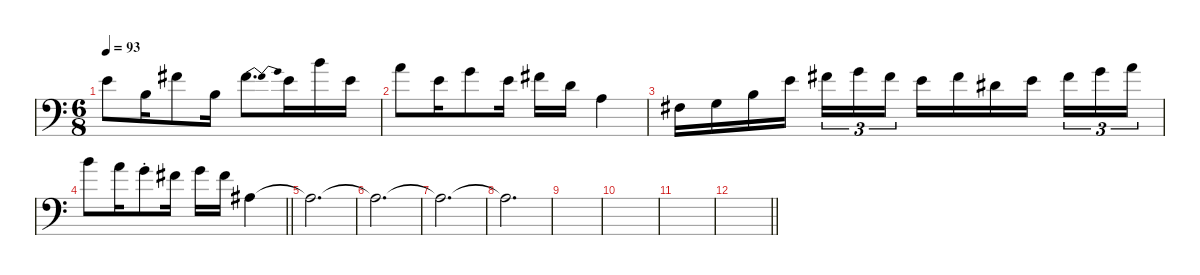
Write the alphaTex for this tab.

\defaultSystemsLayout 4
\hideDynamics
\bracketExtendMode nobrackets
\singleTrackTrackNamePolicy hidden
\multiTrackTrackNamePolicy hidden
\firstSystemTrackNameMode fullname
\firstSystemTrackNameOrientation horizontal
\otherSystemsTrackNameOrientation horizontal
\track ("Piano RH" "el.pno.") {defaultSystemsLayout 16 instrument electricgrandpiano}
\staff {score}
\tuning (E4 B3 G3 D3 A2 E2)
\ts (6 8)
\tempo 93
\clef f4
\ks c
0.1.8{dy mf beam Down} 0.2.16{beam Down} 2.1{acc #}.8{beam Down} 0.2.16{beam Down} 2.1{be (bendrelease 0 0 25.0000008 2 30 2 15 0) acc #}.8{d beam Down} 0.1.16{beam Down} 7.1.16{beam Down} 0.1.16{beam Down} |
5.1.8{beam Down} 0.1.16{beam Down} 3.1.8{beam Down} 0.1.16{beam Down} 2.1{acc #}.16{beam Down} 3.2.16{beam Down} 2.3.4{beam Down} |
4.4{acc #}.16{beam Down} 0.3.16{beam Down} 0.2.16{beam Down} 0.1.16{beam Down} 2.1{acc #}.16{tu (3 2) beam Down} 3.1.16{tu (3 2) beam Down} 2.1{acc #}.16{tu (3 2) beam Down} 0.1.16{beam Down} 2.1{acc #}.16{beam Down} 4.2{acc #}.16{beam Down} 0.1.16{beam Down} 2.1{acc #}.16{tu (3 2) beam Down} 3.1.16{tu (3 2) beam Down} 5.1.16{tu (3 2) beam Down} |
\barLineRight lightlight
7.1.8{beam Down} 5.1.16{beam Down} 3.1{st}.8{beam Down} 2.1{acc #}.16{beam Down} 3.1.16{beam Down} 2.1{acc #}.16{beam Down} 3.3{acc #}.4{beam Down} |
3.3{t acc #}.2{d beam Down} |
3.3{t acc #}.2{d beam Down} |
3.3{t acc #}.2{d beam Down} |
3.3{t acc #}.2{d beam Down} |
|
|
|
\barLineRight lightlight
